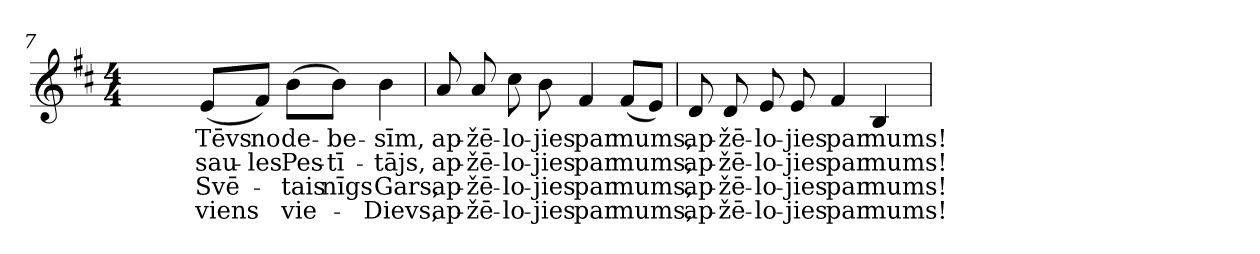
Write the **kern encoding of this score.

**kern	**text	**text	**text	**text
*part1	*part1	*part1	*part1	*part1
*staff1	*staff1	*staff1	*staff1	*staff1
!!LO:LB:g=z
*clefG2	*	*	*	*
*k[f#c#]	*	*	*	*
*D:	*	*	*	*
*M4/4	*	*	*	*
=7	=7	=7	=7	=7
!	!LO:LY:b:color=#000000	!LO:LY:b:color=#000000	!LO:LY:b:color=#000000	!LO:LY:b:color=#000000
2f#i/yy	Dievs,	Dievs, Dēls pa-	Dievs,	Svētā Trīsvienība,
!	!LO:LY:b:color=#000000	!LO:LY:b:color=#000000	!LO:LY:b:color=#000000	!LO:LY:b:color=#000000
(8ei/L	Tēvs	-sau-	Svē-	viens
!	!LO:LY:b:color=#000000	!LO:LY:b:color=#000000	!	!
8f#i/J)	no	-les	.	.
!	!LO:LY:b:color=#000000	!LO:LY:b:color=#000000	!LO:LY:b:color=#000000	!LO:LY:b:color=#000000
(8bi\L	de-	Pes-	-tais	vie-
!	!LO:LY:b:color=#000000	!LO:LY:b:color=#000000	!LO:LY:b:color=#000000	!
8bi\J)	-be-	-tī-	-nīgs	.
!	!LO:LY:b:color=#000000	!LO:LY:b:color=#000000	!LO:LY:b:color=#000000	!LO:LY:b:color=#000000
4bi\	-sīm,	-tājs,	Gars,	Dievs,
=8	=8	=8	=8	=8
!	!LO:LY:b:color=#000000	!LO:LY:b:color=#000000	!LO:LY:b:color=#000000	!LO:LY:b:color=#000000
8ai/	ap-	ap-	ap-	ap-
!	!LO:LY:b:color=#000000	!LO:LY:b:color=#000000	!LO:LY:b:color=#000000	!LO:LY:b:color=#000000
8ai/	-žē-	-žē-	-žē-	-žē-
!	!LO:LY:b:color=#000000	!LO:LY:b:color=#000000	!LO:LY:b:color=#000000	!LO:LY:b:color=#000000
8cc#i\	-lo-	-lo-	-lo-	-lo-
!	!LO:LY:b:color=#000000	!LO:LY:b:color=#000000	!LO:LY:b:color=#000000	!LO:LY:b:color=#000000
8bi\	-jies	-jies	-jies	-jies
!	!LO:LY:b:color=#000000	!LO:LY:b:color=#000000	!LO:LY:b:color=#000000	!LO:LY:b:color=#000000
4f#i/	par	par	par	par
!	!LO:LY:b:color=#000000	!LO:LY:b:color=#000000	!LO:LY:b:color=#000000	!LO:LY:b:color=#000000
(8f#i/L	mums,	mums,	mums,	mums,
8ei/J)	.	.	.	.
=9	=9	=9	=9	=9
!	!LO:LY:b:color=#000000	!LO:LY:b:color=#000000	!LO:LY:b:color=#000000	!LO:LY:b:color=#000000
8di/	ap-	ap-	ap-	ap-
!	!LO:LY:b:color=#000000	!LO:LY:b:color=#000000	!LO:LY:b:color=#000000	!LO:LY:b:color=#000000
8di/	-žē-	-žē-	-žē-	-žē-
!	!LO:LY:b:color=#000000	!LO:LY:b:color=#000000	!LO:LY:b:color=#000000	!LO:LY:b:color=#000000
8ei/	-lo-	-lo-	-lo-	-lo-
!	!LO:LY:b:color=#000000	!LO:LY:b:color=#000000	!LO:LY:b:color=#000000	!LO:LY:b:color=#000000
8ei/	-jies	-jies	-jies	-jies
!	!LO:LY:b:color=#000000	!LO:LY:b:color=#000000	!LO:LY:b:color=#000000	!LO:LY:b:color=#000000
4f#i/	par	par	par	par
!	!LO:LY:b:color=#000000	!LO:LY:b:color=#000000	!LO:LY:b:color=#000000	!LO:LY:b:color=#000000
4Bi/	mums!	mums!	mums!	mums!
=	=	=	=	=
*-	*-	*-	*-	*-
